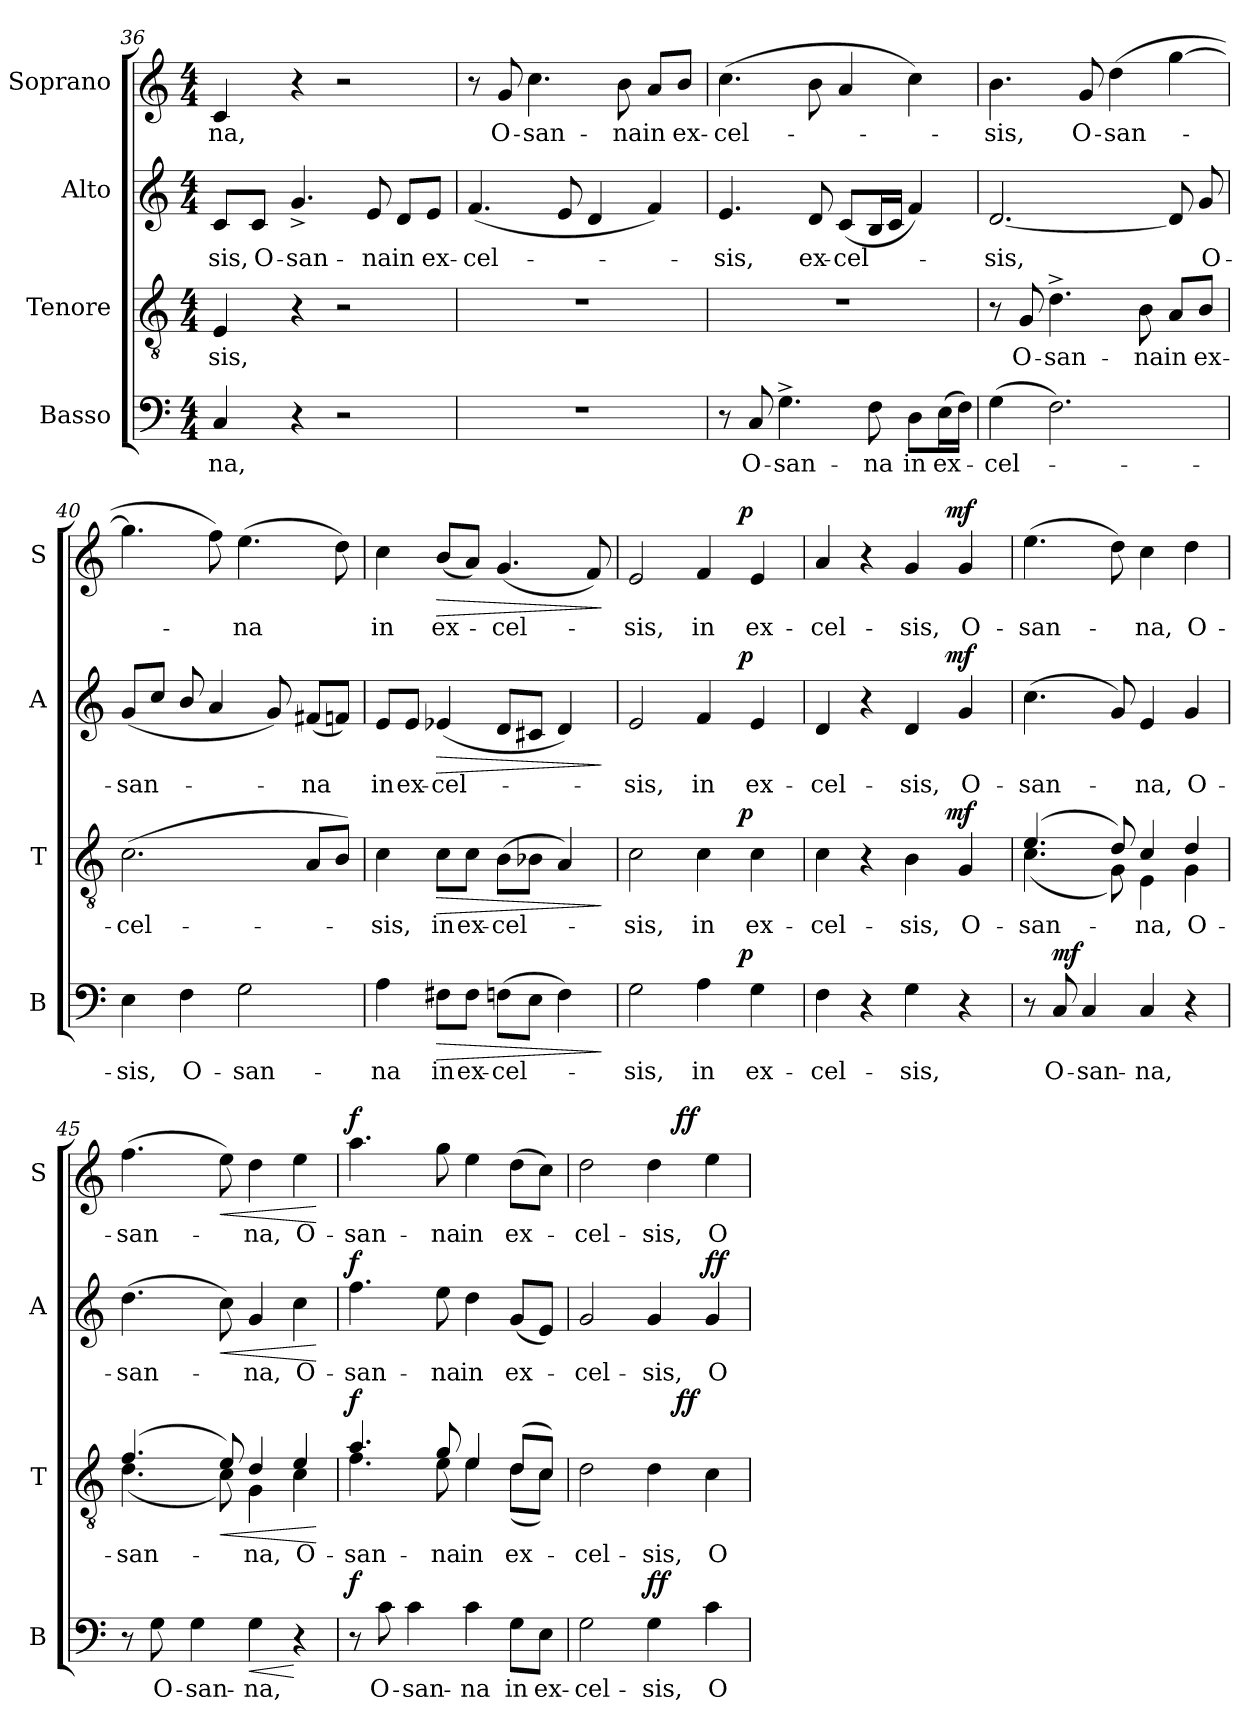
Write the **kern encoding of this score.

**kern	**text	**dynam	**kern	**text	**dynam	**kern	**text	**dynam	**kern	**text	**dynam
*part4	*part4	*part4	*part3	*part3	*part3	*part2	*part2	*part2	*part1	*part1	*part1
*staff4	*staff4	*staff4	*staff3	*staff3	*staff3	*staff2	*staff2	*staff2	*staff1	*staff1	*staff1
*I"Basso	*	*	*I"Tenore	*	*	*I"Alto	*	*	*I"Soprano	*	*
*I'B	*	*	*I'T	*	*	*I'A	*	*	*I'S	*	*
!!LO:PB:g=z
*clefF4	*	*	*clefGv2	*	*	*clefG2	*	*	*clefG2	*	*
*k[]	*	*	*k[]	*	*	*k[]	*	*	*k[]	*	*
*C:	*	*	*C:	*	*	*C:	*	*	*C:	*	*
*M4/4	*	*	*M4/4	*	*	*M4/4	*	*	*M4/4	*	*
=36	=36	=36	=36	=36	=36	=36	=36	=36	=36	=36	=36
!	!LO:LY:b	!	!	!LO:LY:b	!	!	!LO:LY:b	!	!	!LO:LY:b	!
4C/	-na,	.	4E/	-sis,	.	8c/L	-sis,	.	4c/	-na,	.
!	!	!	!	!	!	!	!LO:LY:b	!	!	!	!
.	.	.	.	.	.	8c/J	O-	.	.	.	.
!	!	!	!	!	!	!	!LO:LY:b	!	!	!	!
4r	.	.	4r	.	.	4.g^</	-san-	.	4r	.	.
2r	.	.	2r	.	.	.	.	.	2r	.	.
!	!	!	!	!	!	!	!LO:LY:b	!	!	!	!
.	.	.	.	.	.	8e/	-na	.	.	.	.
!	!	!	!	!	!	!	!LO:LY:b	!	!	!	!
.	.	.	.	.	.	8d/L	in	.	.	.	.
!	!	!	!	!	!	!	!LO:LY:b	!	!	!	!
.	.	.	.	.	.	8e/J	ex-	.	.	.	.
=37	=37	=37	=37	=37	=37	=37	=37	=37	=37	=37	=37
!	!	!	!	!	!	!	!LO:LY:b	!	!	!	!
1r	.	.	1r	.	.	(>4.f/	-cel-	.	8r	.	.
!	!	!	!	!	!	!	!	!	!	!LO:LY:b	!
.	.	.	.	.	.	.	.	.	8g/	O-	.
!	!	!	!	!	!	!	!	!	!	!LO:LY:b	!
.	.	.	.	.	.	.	.	.	4.cc\	-san-	.
.	.	.	.	.	.	8e/	.	.	.	.	.
.	.	.	.	.	.	4d/	.	.	.	.	.
!	!	!	!	!	!	!	!	!	!	!LO:LY:b	!
.	.	.	.	.	.	.	.	.	8b\	-na	.
!	!	!	!	!	!	!	!	!	!	!LO:LY:b	!
.	.	.	.	.	.	4f/)	.	.	8a/L	in	.
!	!	!	!	!	!	!	!	!	!	!LO:LY:b	!
.	.	.	.	.	.	.	.	.	8b/J	ex-	.
=38	=38	=38	=38	=38	=38	=38	=38	=38	=38	=38	=38
!	!	!	!	!	!	!	!LO:LY:b	!	!	!LO:LY:b	!
8r	.	.	1r	.	.	4.e/	-sis,	.	(>4.cc\	-cel-	.
!	!LO:LY:b	!	!	!	!	!	!	!	!	!	!
8C/	O-	.	.	.	.	.	.	.	.	.	.
!	!LO:LY:b	!	!	!	!	!	!	!	!	!	!
4.G^>\	-san-	.	.	.	.	.	.	.	.	.	.
!	!	!	!	!	!	!	!LO:LY:b	!	!	!	!
.	.	.	.	.	.	8d/	ex-	.	8b\	.	.
!	!	!	!	!	!	!	!LO:LY:b	!	!	!	!
.	.	.	.	.	.	(<8c/L	-cel-	.	4a/	.	.
!	!LO:LY:b	!	!	!	!	!	!	!	!	!	!
8F\	-na	.	.	.	.	16B/L	.	.	.	.	.
.	.	.	.	.	.	16c/JJ	.	.	.	.	.
!	!LO:LY:b	!	!	!	!	!	!	!	!	!	!
8D\L	in	.	.	.	.	4f/)	.	.	4cc\)	.	.
!	!LO:LY:b	!	!	!	!	!	!	!	!	!	!
(>16E\L	ex-	.	.	.	.	.	.	.	.	.	.
16F\JJ)	.	.	.	.	.	.	.	.	.	.	.
=39	=39	=39	=39	=39	=39	=39	=39	=39	=39	=39	=39
!	!LO:LY:b	!	!	!	!	!	!LO:LY:b	!	!	!LO:LY:b	!
(>4G\	-cel-	.	8r	.	.	[2.d/	-sis,	.	4.b\	-sis,	.
!	!	!	!	!LO:LY:b	!	!	!	!	!	!	!
.	.	.	8G/	O-	.	.	.	.	.	.	.
!	!	!	!	!LO:LY:b	!	!	!	!	!	!	!
2.F\)	.	.	4.d^>\	-san-	.	.	.	.	.	.	.
!	!	!	!	!	!	!	!	!	!	!LO:LY:b	!
.	.	.	.	.	.	.	.	.	8g/	O-	.
!	!	!	!	!	!	!	!	!	!	!LO:LY:b	!
.	.	.	.	.	.	.	.	.	(>4dd\	-san-	.
!	!	!	!	!LO:LY:b	!	!	!	!	!	!	!
.	.	.	8B\	-na	.	.	.	.	.	.	.
!	!	!	!	!LO:LY:b	!	!	!	!	!	!	!
.	.	.	8A/L	in	.	8d/]	.	.	[4gg\	.	.
!	!	!	!	!LO:LY:b	!	!	!LO:LY:b	!	!	!	!
.	.	.	8B/J	ex-	.	8g/	O-	.	.	.	.
!!LO:LB:g=z
=40	=40	=40	=40	=40	=40	=40	=40	=40	=40	=40	=40
!	!LO:LY:b	!	!	!LO:LY:b	!	!	!LO:LY:b	!	!	!	!
4E\	-sis,	.	(>2.c\	-cel-	.	(>8g/L	-san-	.	4.gg\]	.	.
.	.	.	.	.	.	8cc/J	.	.	.	.	.
!	!LO:LY:b	!	!	!	!	!	!	!	!	!	!
4F\	O-	.	.	.	.	8b/	.	.	.	.	.
.	.	.	.	.	.	4a/	.	.	8ff\)	.	.
!	!LO:LY:b	!	!	!	!	!	!	!	!	!LO:LY:b	!
2G\	-san-	.	.	.	.	.	.	.	(>4.ee\	-na	.
.	.	.	.	.	.	8g/)	.	.	.	.	.
!	!	!	!	!	!	!	!LO:LY:b	!	!	!	!
.	.	.	8A/L	.	.	(<8f#X/L	-na	.	.	.	.
.	.	.	8B/J)	.	.	8fn/J)	.	.	8dd\)	.	.
=41	=41	=41	=41	=41	=41	=41	=41	=41	=41	=41	=41
!	!LO:LY:b	!	!	!LO:LY:b	!	!	!LO:LY:b	!	!	!LO:LY:b	!
4A\	-na	.	4c\	-sis,	.	8e/L	in	.	4cc\	in	.
!	!	!	!	!	!	!	!LO:LY:b	!	!	!	!
.	.	.	.	.	.	8e/J	ex-	.	.	.	.
!	!LO:LY:b	!LO:HP:b	!	!LO:LY:b	!LO:HP:b	!	!LO:LY:b	!LO:HP:b	!	!LO:LY:b	!LO:HP:b
8F#X\L	in	>	8c\L	in	>	(<4e-X/	-cel-	>	(<8b/L	ex-	>
!	!LO:LY:b	!	!	!LO:LY:b	!	!	!	!	!	!	!
8F#\J	ex-	.	8c\J	ex-	.	.	.	.	8a/J)	.	.
!	!LO:LY:b	!	!	!LO:LY:b	!	!	!	!	!	!LO:LY:b	!
(>8Fn\L	-cel-	.	(>8B\L	-cel-	.	8d/L	.	.	(<4.g/	-cel-	.
8E\J	.	.	8B-X\J	.	.	8c#X/J	.	.	.	.	.
4F\)	.	.	4A/)	.	.	4d/)	.	.	.	.	.
.	.	.	.	.	.	.	.	.	8f/)	.	.
.	.	]	.	.	]	.	.	]	.	.	]
=42	=42	=42	=42	=42	=42	=42	=42	=42	=42	=42	=42
!	!LO:LY:b	!	!	!LO:LY:b	!	!	!LO:LY:b	!	!	!LO:LY:b	!
*^	*	*	*^	*	*	*^	*	*	*^	*	*
2G\	2ryy	-sis,	.	2c\	2ryy	-sis,	.	2e/	2ryy	-sis,	.	2e/	2ryy	-sis,	.
!	!	!LO:LY:b	!	!	!	!LO:LY:b	!	!	!	!LO:LY:b	!	!	!	!LO:LY:b	!
4A\	8..ryy	in	.	4c\	8..ryy	in	.	4f/	8..ryy	in	.	4f/	8..ryy	in	.
!	!	!	!LO:DY:a	!	!	!	!LO:DY:a	!	!	!	!LO:DY:a	!	!	!	!LO:DY:a
.	4ryy	.	p	.	4ryy	.	p	.	4ryy	.	p	.	4ryy	.	p
!	!	!LO:LY:b	!	!	!	!LO:LY:b	!	!	!	!LO:LY:b	!	!	!	!LO:LY:b	!
4G\	.	ex-	.	4c\	.	ex-	.	4e/	.	ex-	.	4e/	.	ex-	.
.	32ryy	.	.	.	32ryy	.	.	.	32ryy	.	.	.	32ryy	.	.
=43	=43	=43	=43	=43	=43	=43	=43	=43	=43	=43	=43	=43	=43	=43	=43
!	!	!LO:LY:b	!	!	!	!LO:LY:b	!	!	!	!LO:LY:b	!	!	!	!LO:LY:b	!
*v	*v	*	*	*	*	*	*	*	*	*	*	*	*	*	*
4F\	-cel-	.	4c\	2ryy	-cel-	.	4d/	2ryy	-cel-	.	4a/	2ryy	-cel-	.
4r	.	.	4r	.	.	.	4r	.	.	.	4r	.	.	.
!	!LO:LY:b	!	!	!	!LO:LY:b	!	!	!	!LO:LY:b	!	!	!	!LO:LY:b	!
4G\	-sis,	.	4B\	8..ryy	-sis,	.	4d/	8..ryy	-sis,	.	4g/	8..ryy	-sis,	.
!	!	!	!	!	!	!LO:DY:a	!	!	!	!LO:DY:a	!	!	!	!LO:DY:a
.	.	.	.	4ryy	.	mf	.	4ryy	.	mf	.	4ryy	.	mf
!	!	!	!	!	!LO:LY:b	!	!	!	!LO:LY:b	!	!	!	!LO:LY:b	!
4r	.	.	4G/	.	O-	.	4g/	.	O-	.	4g/	.	O-	.
.	.	.	.	32ryy	.	.	.	32ryy	.	.	.	32ryy	.	.
=44	=44	=44	=44	=44	=44	=44	=44	=44	=44	=44	=44	=44	=44	=44
!	!	!	!	!	!LO:LY:b	!	!	!	!LO:LY:b	!	!	!	!LO:LY:b	!
*	*	*	*	*	*	*	*v	*v	*	*	*	*	*	*
*	*	*	*	*	*	*	*	*	*	*v	*v	*	*
8r	.	.	(>4.e/	(<4.c\	-san-	.	(>4.cc\	-san-	.	(>4.ee\	-san-	.
!	!LO:LY:b	!LO:DY:a	!	!	!	!	!	!	!	!	!	!
8C/	O-	mf	.	.	.	.	.	.	.	.	.	.
!	!LO:LY:b	!	!	!	!	!	!	!	!	!	!	!
4C/	-san-	.	.	.	.	.	.	.	.	.	.	.
.	.	.	8d/)	8G\)	.	.	8g/)	.	.	8dd\)	.	.
!	!LO:LY:b	!	!	!	!LO:LY:b	!	!	!LO:LY:b	!	!	!LO:LY:b	!
4C/	-na,	.	4c/	4E\	-na,	.	4e/	-na,	.	4cc\	-na,	.
!	!	!	!	!	!LO:LY:b	!	!	!LO:LY:b	!	!	!LO:LY:b	!
4r	.	.	4d/	4G\	O-	.	4g/	O-	.	4dd\	O-	.
!!LO:PB:g=z
=45	=45	=45	=45	=45	=45	=45	=45	=45	=45	=45	=45	=45
!	!	!	!	!	!LO:LY:b	!	!	!LO:LY:b	!	!	!LO:LY:b	!
8r	.	.	(>4.f/	(<4.d\	-san-	.	(>4.dd\	-san-	.	(>4.ff\	-san-	.
!	!LO:LY:b	!	!	!	!	!	!	!	!	!	!	!
8G\	O-	.	.	.	.	.	.	.	.	.	.	.
!	!LO:LY:b	!	!	!	!	!	!	!	!	!	!	!
4G\	-san-	.	.	.	.	.	.	.	.	.	.	.
!	!	!	!	!	!	!LO:HP:b	!	!	!LO:HP:b	!	!	!LO:HP:b
.	.	.	8e/)	8c\)	.	<	8cc\)	.	<	8ee\)	.	<
!	!LO:LY:b	!LO:HP:b	!	!	!LO:LY:b	!	!	!LO:LY:b	!	!	!LO:LY:b	!
4G\	-na,	<	4d/	4G\	-na,	.	4g/	-na,	.	4dd\	-na,	.
!	!	!	!	!	!LO:LY:b	!	!	!LO:LY:b	!	!	!LO:LY:b	!
4r	.	[	4e/	4c\	O-	.	4cc\	O-	.	4ee\	O-	.
*	*	*	*v	*v	*	*	*	*	*	*	*	*
.	.	.	.	.	[	.	.	[	.	.	[
=46	=46	=46	=46	=46	=46	=46	=46	=46	=46	=46	=46
!	!	!LO:DY:a	!	!LO:LY:b	!LO:DY:a	!	!LO:LY:b	!LO:DY:a	!	!LO:LY:b	!LO:DY:a
*	*	*	*^	*	*	*	*	*	*	*	*
8r	.	f	4.a/	4.f\	-san-	f	4.ff\	-san-	f	4.aa\	-san-	f
!	!LO:LY:b	!	!	!	!	!	!	!	!	!	!	!
8c\	O-	.	.	.	.	.	.	.	.	.	.	.
!	!LO:LY:b	!	!	!	!	!	!	!	!	!	!	!
4c\	-san-	.	.	.	.	.	.	.	.	.	.	.
!	!	!	!	!	!LO:LY:b	!	!	!LO:LY:b	!	!	!LO:LY:b	!
.	.	.	8g/	8e\	-na	.	8ee\	-na	.	8gg\	-na	.
!	!LO:LY:b	!	!	!	!LO:LY:b	!	!	!LO:LY:b	!	!	!LO:LY:b	!
4c\	-na	.	4e/	4e\	in	.	4dd\	in	.	4ee\	in	.
!	!LO:LY:b	!	!	!	!LO:LY:b	!	!	!LO:LY:b	!	!	!LO:LY:b	!
8G\L	in	.	(>8d/L	(<8d\L	ex-	.	(<8g/L	ex-	.	(>8dd\L	ex-	.
!	!LO:LY:b	!	!	!	!	!	!	!	!	!	!	!
8E\J	ex-	.	8c/J)	8c\J)	.	.	8e/J)	.	.	8cc\J)	.	.
=47	=47	=47	=47	=47	=47	=47	=47	=47	=47	=47	=47	=47
!	!LO:LY:b	!	!	!	!LO:LY:b	!	!	!LO:LY:b	!	!	!LO:LY:b	!
*	*	*	*	*	*	*	*	*	*	*^	*	*
2G\	-cel-	.	2d\	2ryy	-cel-	.	2g/	-cel-	.	2dd\	2ryy	-cel-	.
!	!LO:LY:b	!LO:DY:a	!	!	!LO:LY:b	!	!	!LO:LY:b	!	!	!	!LO:LY:b	!
4G\	-sis,	ff	4d\	8ryy	-sis,	.	4g/	-sis,	.	4dd\	8ryy	-sis,	.
!	!	!	!	!	!	!LO:DY:a	!	!	!	!	!	!	!LO:DY:a
.	.	.	.	4.ryy	.	ff	.	.	.	.	4.ryy	.	ff
!	!LO:LY:b	!	!	!	!LO:LY:b	!	!	!LO:LY:b	!LO:DY:a	!	!	!LO:LY:b	!
4c\	O-	.	4c\	.	O-	.	4g/	O-	ff	4ee\	.	O-	.
*	*	*	*v	*v	*	*	*	*	*	*v	*v	*	*
=	=	=	=	=	=	=	=	=	=	=	=
*-	*-	*-	*-	*-	*-	*-	*-	*-	*-	*-	*-
